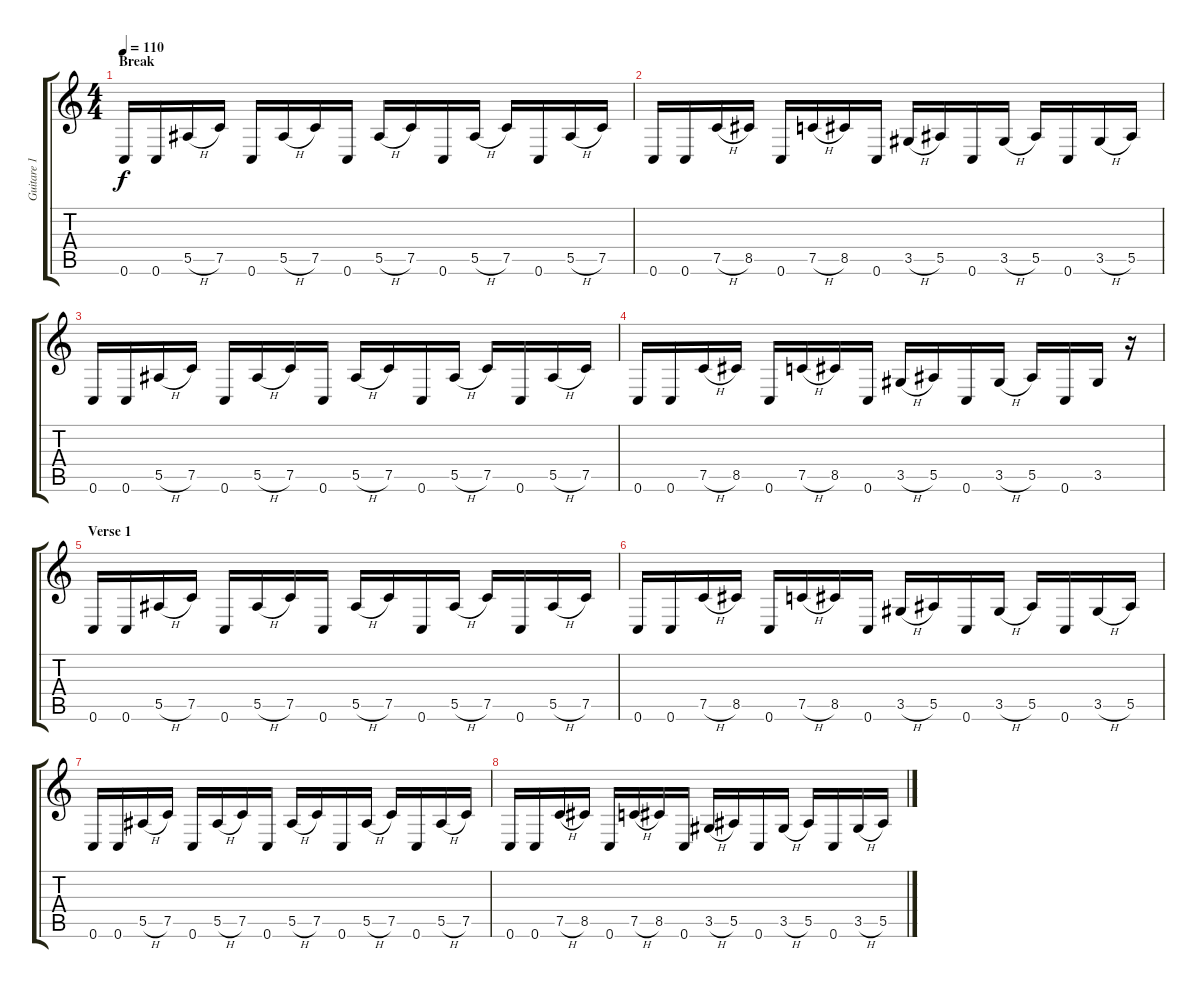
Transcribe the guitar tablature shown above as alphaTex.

\track ("Guitare 1" "Guitare 1") {instrument distortionguitar}
\staff {score tabs}
\tuning (C4 G3 Eb3 Bb2 F2 C2) {hide}
\ts (4 4)
\section ("" "Break")
\tempo 110
\clef g2
\ks c
0.6.16{dy f} 0.6.16 5.5{h}.16 7.5.16 0.6.16 5.5{h}.16 7.5.16 0.6.16 5.5{h}.16 7.5.16 0.6.16 5.5{h}.16 7.5.16 0.6.16 5.5{h}.16 7.5.16 |
0.6.16 0.6.16 7.5{h}.16 8.5.16 0.6.16 7.5{h}.16 8.5.16 0.6.16 3.5{h}.16 5.5.16 0.6.16 3.5{h}.16 5.5.16 0.6.16 3.5{h}.16 5.5.16 |
0.6.16 0.6.16 5.5{h}.16 7.5.16 0.6.16 5.5{h}.16 7.5.16 0.6.16 5.5{h}.16 7.5.16 0.6.16 5.5{h}.16 7.5.16 0.6.16 5.5{h}.16 7.5.16 |
0.6.16 0.6.16 7.5{h}.16 8.5.16 0.6.16 7.5{h}.16 8.5.16 0.6.16 3.5{h}.16 5.5.16 0.6.16 3.5{h}.16 5.5.16 0.6.16 3.5.16 r.16 |
\section ("" "Verse 1")
0.6.16 0.6.16 5.5{h}.16 7.5.16 0.6.16 5.5{h}.16 7.5.16 0.6.16 5.5{h}.16 7.5.16 0.6.16 5.5{h}.16 7.5.16 0.6.16 5.5{h}.16 7.5.16 |
0.6.16 0.6.16 7.5{h}.16 8.5.16 0.6.16 7.5{h}.16 8.5.16 0.6.16 3.5{h}.16 5.5.16 0.6.16 3.5{h}.16 5.5.16 0.6.16 3.5{h}.16 5.5.16 |
0.6.16 0.6.16 5.5{h}.16 7.5.16 0.6.16 5.5{h}.16 7.5.16 0.6.16 5.5{h}.16 7.5.16 0.6.16 5.5{h}.16 7.5.16 0.6.16 5.5{h}.16 7.5.16 |
0.6.16 0.6.16 7.5{h}.16 8.5.16 0.6.16 7.5{h}.16 8.5.16 0.6.16 3.5{h}.16 5.5.16 0.6.16 3.5{h}.16 5.5.16 0.6.16 3.5{h}.16 5.5.16
